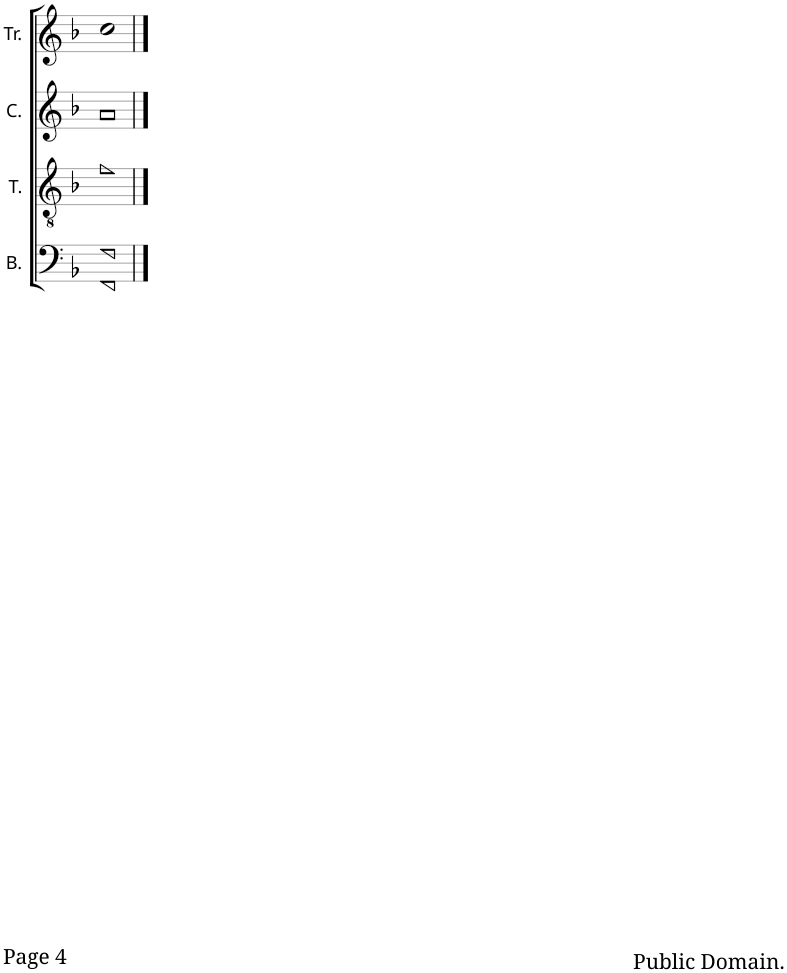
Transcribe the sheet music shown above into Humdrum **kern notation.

**kern	**kern	**kern	**kern
*part4	*part3	*part2	*part1
*staff4	*staff3	*staff2	*staff1
*I"B.	*I"T.	*I"C.	*I"Tr.
*I'B.	*I'T.	*I'C.	*I'Tr.
!!LO:PB:g=z
*clefF4	*clefGv2	*clefG2	*clefG2
*k[b-]	*k[b-]	*k[b-]	*k[b-]
*M4/4	*M4/4	*M4/4	*M4/4
*met(c)	*met(c)	*met(c)	*met(c)
=47	=47	=47	=47
1FF! 1F!	1f!	1a!	1cc!
==	==	==	==
*-	*-	*-	*-
